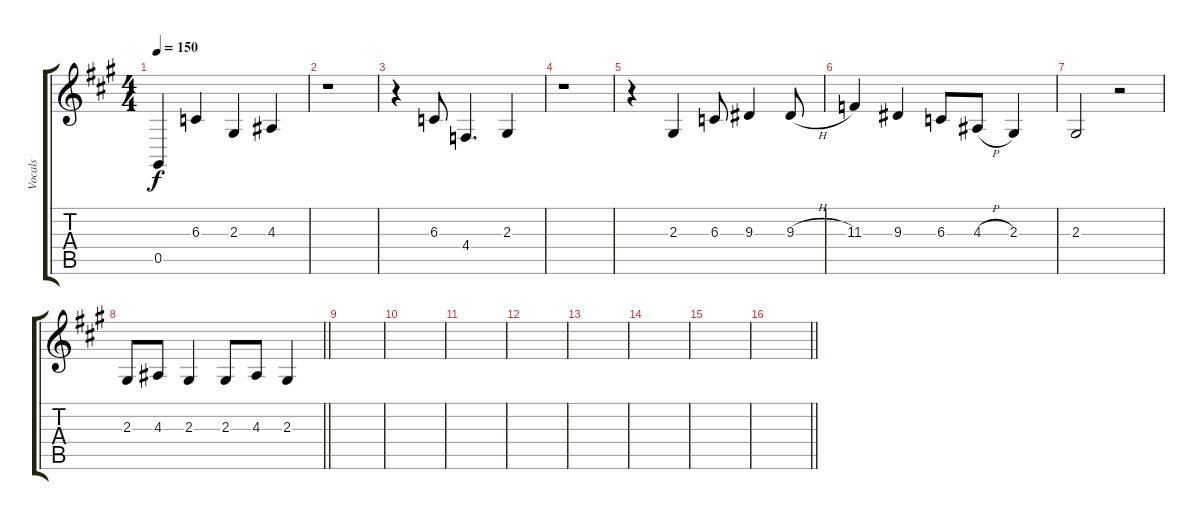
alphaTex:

\track ("Vocals" "Vocals") {instrument trumpet}
\staff {score tabs}
\tuning (Eb4 Bb3 Gb3 Db3 Ab2 Eb2) {hide}
\ts (4 4)
\tempo 150
\clef g2
\ks a
0.5.4{dy f} 6.3.4 2.3.4 4.3.4 |
r.1 |
r.4 6.3.8 4.4.4{d} 2.3.4 |
r.1 |
r.4 2.3.4 6.3.8 9.3.4 9.3{h}.8 |
11.3.4 9.3.4 6.3.8 4.3{h}.8 2.3.4 |
2.3.2 r.2 |
\barLineRight lightlight
2.3.8 4.3.8 2.3.4 2.3.8 4.3.8 2.3.4 |
|
|
|
|
|
|
|
\barLineRight lightlight
